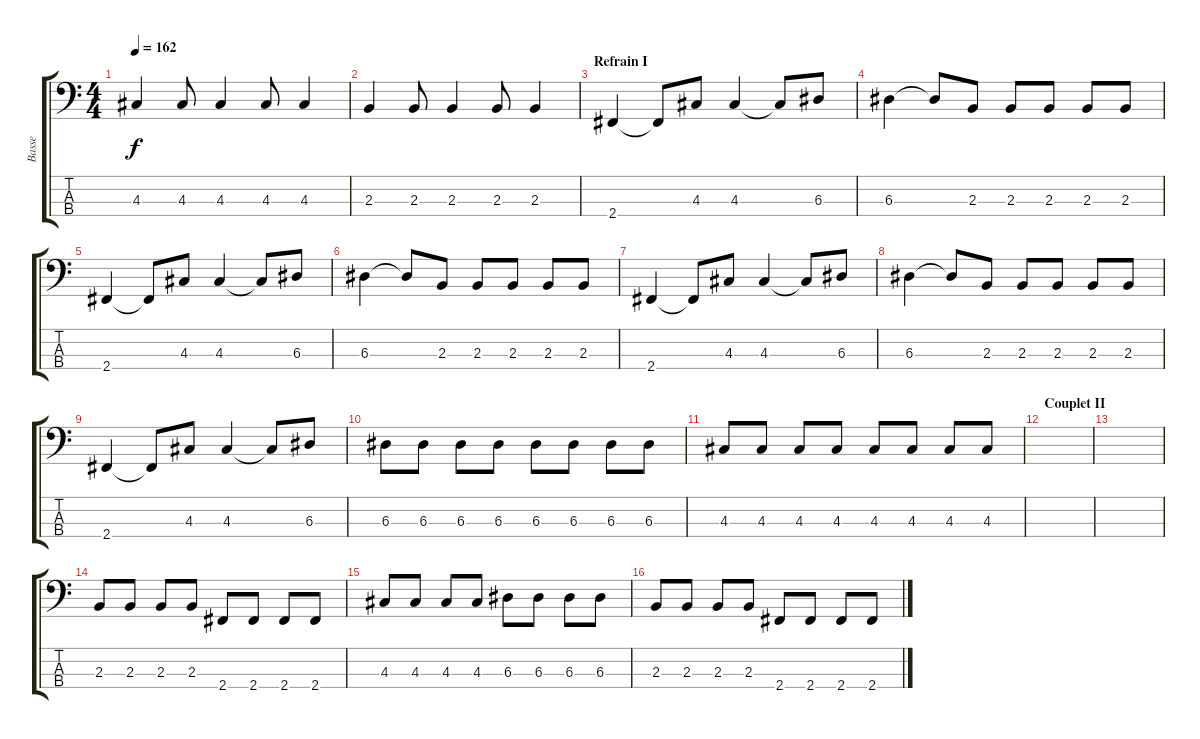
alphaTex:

\track ("Basse" "Basse") {instrument electricbassfinger}
\staff {score tabs}
\tuning (G2 D2 A1 E1) {hide}
\ts (4 4)
\tempo 162
\clef f4
\ks c
4.3.4{dy f} 4.3.8 4.3.4 4.3.8 4.3.4 |
2.3.4 2.3.8 2.3.4 2.3.8 2.3.4 |
\section ("" "Refrain I")
2.4.4 2.4{t}.8 4.3.8 4.3.4 4.3{t}.8 6.3.8 |
6.3.4 6.3{t}.8 2.3.8 2.3.8 2.3.8 2.3.8 2.3.8 |
2.4.4 2.4{t}.8 4.3.8 4.3.4 4.3{t}.8 6.3.8 |
6.3.4 6.3{t}.8 2.3.8 2.3.8 2.3.8 2.3.8 2.3.8 |
2.4.4 2.4{t}.8 4.3.8 4.3.4 4.3{t}.8 6.3.8 |
6.3.4 6.3{t}.8 2.3.8 2.3.8 2.3.8 2.3.8 2.3.8 |
2.4.4 2.4{t}.8 4.3.8 4.3.4 4.3{t}.8 6.3.8 |
6.3.8 6.3.8 6.3.8 6.3.8 6.3.8 6.3.8 6.3.8 6.3.8 |
4.3.8 4.3.8 4.3.8 4.3.8 4.3.8 4.3.8 4.3.8 4.3.8 |
\section ("" "Couplet II")
|
|
2.3.8 2.3.8 2.3.8 2.3.8 2.4.8 2.4.8 2.4.8 2.4.8 |
4.3.8 4.3.8 4.3.8 4.3.8 6.3.8 6.3.8 6.3.8 6.3.8 |
2.3.8 2.3.8 2.3.8 2.3.8 2.4.8 2.4.8 2.4.8 2.4.8
